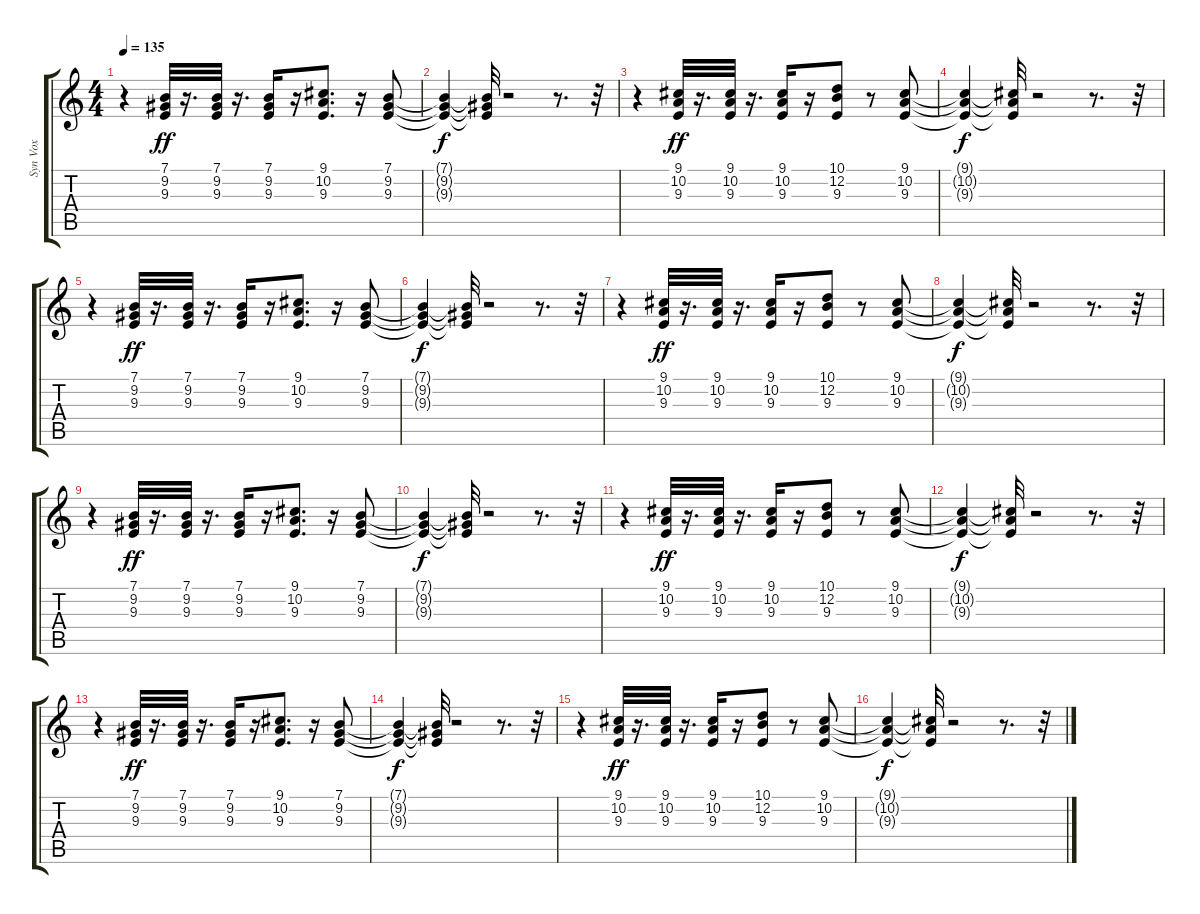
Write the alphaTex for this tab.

\track ("Syn Vox" "Syn Vox") {instrument voiceoohs}
\staff {score tabs}
\tuning (E4 B3 G3 D3 A2 E2) {hide}
\ts (4 4)
\tempo 135
\clef g2
\ks c
r.4{dy f} (7.1 9.2 9.3).32{dy ff} r.16{d} (7.1 9.2 9.3).32 r.16{d} (7.1 9.2 9.3).16 r.16 (9.1 10.2 9.3).8{d} r.16 (7.1 9.2 9.3).8 |
(7.1{t} 9.2{t} 9.3{t}).4{dy f} (7.1{t} 9.2{t} 9.3{t}).32 r.2 r.8{d} r.32 |
r.4 (9.1 10.2 9.3).32{dy ff} r.16{d} (9.1 10.2 9.3).32 r.16{d} (9.1 10.2 9.3).16 r.16 (10.1 12.2 9.3).8 r.8 (9.1 10.2 9.3).8 |
(9.1{t} 10.2{t} 9.3{t}).4{dy f} (9.1{t} 10.2{t} 9.3{t}).32 r.2 r.8{d} r.32 |
r.4 (7.1 9.2 9.3).32{dy ff} r.16{d} (7.1 9.2 9.3).32 r.16{d} (7.1 9.2 9.3).16 r.16 (9.1 10.2 9.3).8{d} r.16 (7.1 9.2 9.3).8 |
(7.1{t} 9.2{t} 9.3{t}).4{dy f} (7.1{t} 9.2{t} 9.3{t}).32 r.2 r.8{d} r.32 |
r.4 (9.1 10.2 9.3).32{dy ff} r.16{d} (9.1 10.2 9.3).32 r.16{d} (9.1 10.2 9.3).16 r.16 (10.1 12.2 9.3).8 r.8 (9.1 10.2 9.3).8 |
(9.1{t} 10.2{t} 9.3{t}).4{dy f} (9.1{t} 10.2{t} 9.3{t}).32 r.2 r.8{d} r.32 |
r.4 (7.1 9.2 9.3).32{dy ff} r.16{d} (7.1 9.2 9.3).32 r.16{d} (7.1 9.2 9.3).16 r.16 (9.1 10.2 9.3).8{d} r.16 (7.1 9.2 9.3).8 |
(7.1{t} 9.2{t} 9.3{t}).4{dy f} (7.1{t} 9.2{t} 9.3{t}).32 r.2 r.8{d} r.32 |
r.4 (9.1 10.2 9.3).32{dy ff} r.16{d} (9.1 10.2 9.3).32 r.16{d} (9.1 10.2 9.3).16 r.16 (10.1 12.2 9.3).8 r.8 (9.1 10.2 9.3).8 |
(9.1{t} 10.2{t} 9.3{t}).4{dy f} (9.1{t} 10.2{t} 9.3{t}).32 r.2 r.8{d} r.32 |
r.4 (7.1 9.2 9.3).32{dy ff} r.16{d} (7.1 9.2 9.3).32 r.16{d} (7.1 9.2 9.3).16 r.16 (9.1 10.2 9.3).8{d} r.16 (7.1 9.2 9.3).8 |
(7.1{t} 9.2{t} 9.3{t}).4{dy f} (7.1{t} 9.2{t} 9.3{t}).32 r.2 r.8{d} r.32 |
r.4 (9.1 10.2 9.3).32{dy ff} r.16{d} (9.1 10.2 9.3).32 r.16{d} (9.1 10.2 9.3).16 r.16 (10.1 12.2 9.3).8 r.8 (9.1 10.2 9.3).8 |
(9.1{t} 10.2{t} 9.3{t}).4{dy f} (9.1{t} 10.2{t} 9.3{t}).32 r.2 r.8{d} r.32
